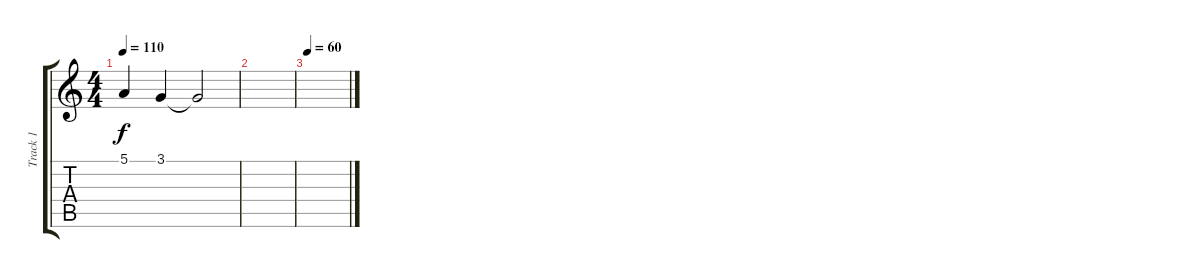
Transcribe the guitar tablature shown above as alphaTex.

\track ("Track 1" "Track 1") {instrument electricpiano1}
\staff {score tabs}
\tuning (E4 B3 G3 D3 A2 D2) {hide}
\ts (4 4)
\tempo 110
\clef g2
\ks c
5.1.4{dy f} 3.1.4 3.1{t}.2 |
|
\tempo 60
